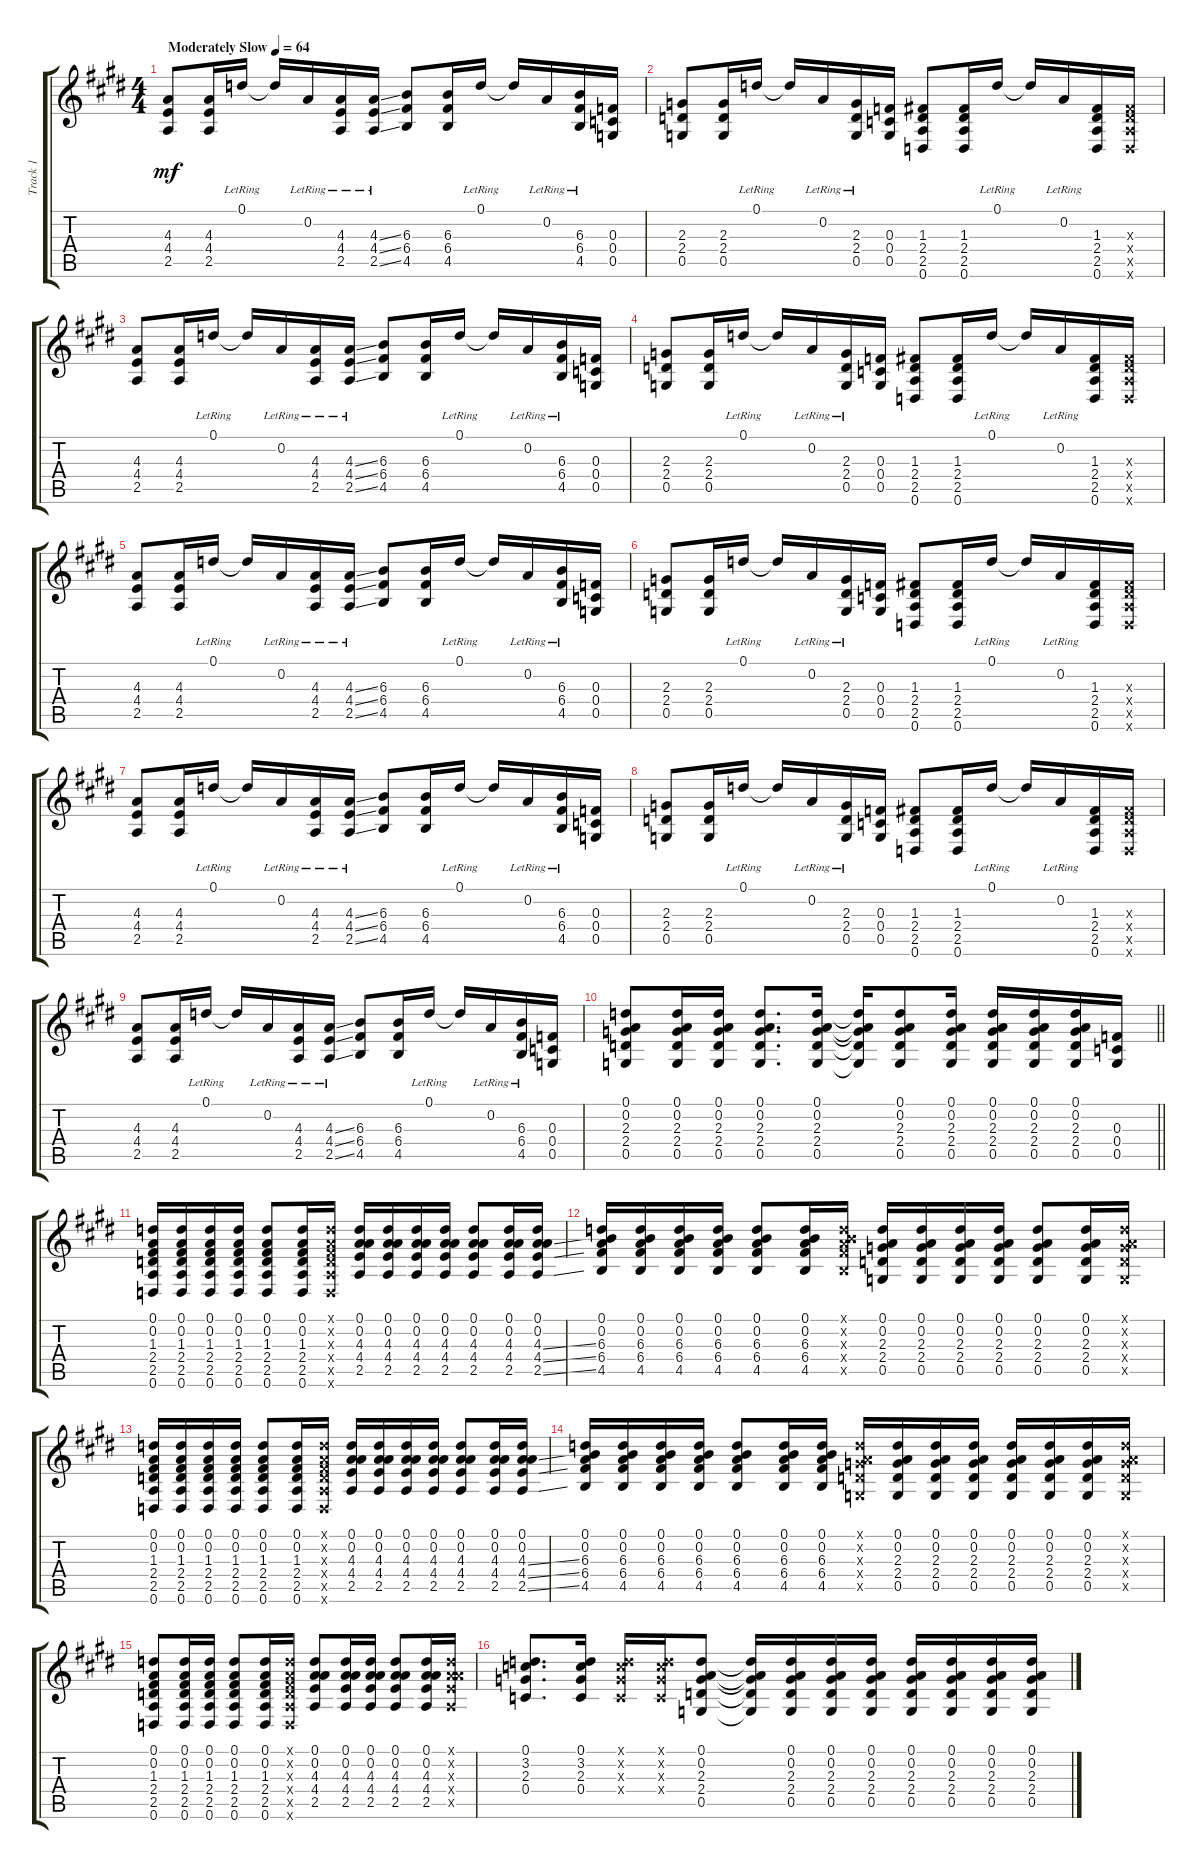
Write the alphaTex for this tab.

\track ("Track 1" "Track 1") {instrument acousticguitarsteel}
\staff {score tabs}
\tuning (D4 A3 F3 C3 G2 D2) {hide}
\ts (4 4)
\tempo (64 "Moderately Slow")
\clef g2
\ks e
(4.3 4.4 2.5).8{dy mf instrument acousticguitarsteel} (4.3 4.4 2.5).16 0.1{lr}.16 0.1{t}.16 0.2{lr}.16 (4.3{lr} 4.4{lr} 2.5{lr}).16 (4.3{ss lr} 4.4{ss lr} 2.5{ss lr}).16 (6.3 6.4 4.5).8 (6.3 6.4 4.5).16 0.1{lr}.16 0.1{t}.16 0.2{lr}.16 (6.3{lr} 6.4{lr} 4.5{lr}).16 (0.3 0.4 0.5).16 |
(2.3 2.4 0.5).8 (2.3 2.4 0.5).16 0.1{lr}.16 0.1{t}.16 0.2{lr}.16 (2.3{lr} 2.4{lr} 0.5{lr}).16 (0.3 0.4 0.5).16 (1.3 2.4 2.5 0.6).8 (1.3 2.4 2.5 0.6).16 0.1{lr}.16 0.1{t}.16 0.2{lr}.16 (1.3 2.4 2.5 0.6).16 (1.3{x} 2.4{x} 2.5{x} 0.6{x}).16 |
(4.3 4.4 2.5).8 (4.3 4.4 2.5).16 0.1{lr}.16 0.1{t}.16 0.2{lr}.16 (4.3{lr} 4.4{lr} 2.5{lr}).16 (4.3{ss lr} 4.4{ss lr} 2.5{ss lr}).16 (6.3 6.4 4.5).8 (6.3 6.4 4.5).16 0.1{lr}.16 0.1{t}.16 0.2{lr}.16 (6.3{lr} 6.4{lr} 4.5{lr}).16 (0.3 0.4 0.5).16 |
(2.3 2.4 0.5).8 (2.3 2.4 0.5).16 0.1{lr}.16 0.1{t}.16 0.2{lr}.16 (2.3{lr} 2.4{lr} 0.5{lr}).16 (0.3 0.4 0.5).16 (1.3 2.4 2.5 0.6).8 (1.3 2.4 2.5 0.6).16 0.1{lr}.16 0.1{t}.16 0.2{lr}.16 (1.3 2.4 2.5 0.6).16 (1.3{x} 2.4{x} 2.5{x} 0.6{x}).16 |
(4.3 4.4 2.5).8 (4.3 4.4 2.5).16 0.1{lr}.16 0.1{t}.16 0.2{lr}.16 (4.3{lr} 4.4{lr} 2.5{lr}).16 (4.3{ss lr} 4.4{ss lr} 2.5{ss lr}).16 (6.3 6.4 4.5).8 (6.3 6.4 4.5).16 0.1{lr}.16 0.1{t}.16 0.2{lr}.16 (6.3{lr} 6.4{lr} 4.5{lr}).16 (0.3 0.4 0.5).16 |
(2.3 2.4 0.5).8 (2.3 2.4 0.5).16 0.1{lr}.16 0.1{t}.16 0.2{lr}.16 (2.3{lr} 2.4{lr} 0.5{lr}).16 (0.3 0.4 0.5).16 (1.3 2.4 2.5 0.6).8 (1.3 2.4 2.5 0.6).16 0.1{lr}.16 0.1{t}.16 0.2{lr}.16 (1.3 2.4 2.5 0.6).16 (1.3{x} 2.4{x} 2.5{x} 0.6{x}).16 |
(4.3 4.4 2.5).8 (4.3 4.4 2.5).16 0.1{lr}.16 0.1{t}.16 0.2{lr}.16 (4.3{lr} 4.4{lr} 2.5{lr}).16 (4.3{ss lr} 4.4{ss lr} 2.5{ss lr}).16 (6.3 6.4 4.5).8 (6.3 6.4 4.5).16 0.1{lr}.16 0.1{t}.16 0.2{lr}.16 (6.3{lr} 6.4{lr} 4.5{lr}).16 (0.3 0.4 0.5).16 |
(2.3 2.4 0.5).8 (2.3 2.4 0.5).16 0.1{lr}.16 0.1{t}.16 0.2{lr}.16 (2.3{lr} 2.4{lr} 0.5{lr}).16 (0.3 0.4 0.5).16 (1.3 2.4 2.5 0.6).8 (1.3 2.4 2.5 0.6).16 0.1{lr}.16 0.1{t}.16 0.2{lr}.16 (1.3 2.4 2.5 0.6).16 (1.3{x} 2.4{x} 2.5{x} 0.6{x}).16 |
(4.3 4.4 2.5).8 (4.3 4.4 2.5).16 0.1{lr}.16 0.1{t}.16 0.2{lr}.16 (4.3{lr} 4.4{lr} 2.5{lr}).16 (4.3{ss lr} 4.4{ss lr} 2.5{ss lr}).16 (6.3 6.4 4.5).8 (6.3 6.4 4.5).16 0.1{lr}.16 0.1{t}.16 0.2{lr}.16 (6.3{lr} 6.4{lr} 4.5{lr}).16 (0.3 0.4 0.5).16 |
\barLineRight lightlight
(0.1 0.2 2.3 2.4 0.5).8 (0.1 0.2 2.3 2.4 0.5).16 (0.1 0.2 2.3 2.4 0.5).16 (0.1 0.2 2.3 2.4 0.5).8{d} (0.1 0.2 2.3 2.4 0.5).16 (0.1{t} 0.2{t} 2.3{t} 2.4{t} 0.5{t}).16 (0.1 0.2 2.3 2.4 0.5).8 (0.1 0.2 2.3 2.4 0.5).16 (0.1 0.2 2.3 2.4 0.5).16 (0.1 0.2 2.3 2.4 0.5).16 (0.1 0.2 2.3 2.4 0.5).16 (0.3 0.4 0.5).16 |
(0.1 0.2 1.3 2.4 2.5 0.6).16 (0.1 0.2 1.3 2.4 2.5 0.6).16 (0.1 0.2 1.3 2.4 2.5 0.6).16 (0.1 0.2 1.3 2.4 2.5 0.6).16 (0.1 0.2 1.3 2.4 2.5 0.6).8 (0.1 0.2 1.3 2.4 2.5 0.6).16 (0.1{x} 0.2{x} 1.3{x} 2.4{x} 2.5{x} 0.6{x}).16 (0.1 0.2 4.3 4.4 2.5).16 (0.1 0.2 4.3 4.4 2.5).16 (0.1 0.2 4.3 4.4 2.5).16 (0.1 0.2 4.3 4.4 2.5).16 (0.1 0.2 4.3 4.4 2.5).8 (0.1 0.2 4.3 4.4 2.5).16 (0.1 0.2 4.3{ss} 4.4{ss} 2.5{ss}).16 |
(0.1 0.2 6.3 6.4 4.5).16 (0.1 0.2 6.3 6.4 4.5).16 (0.1 0.2 6.3 6.4 4.5).16 (0.1 0.2 6.3 6.4 4.5).16 (0.1 0.2 6.3 6.4 4.5).8 (0.1 0.2 6.3 6.4 4.5).16 (0.1{x} 0.2{x} 6.3{x} 6.4{x} 4.5{x}).16 (0.1 0.2 2.3 2.4 0.5).16 (0.1 0.2 2.3 2.4 0.5).16 (0.1 0.2 2.3 2.4 0.5).16 (0.1 0.2 2.3 2.4 0.5).16 (0.1 0.2 2.3 2.4 0.5).8 (0.1 0.2 2.3 2.4 0.5).16 (0.1{x} 0.2{x} 2.3{x} 2.4{x} 0.5{x}).16 |
(0.1 0.2 1.3 2.4 2.5 0.6).16 (0.1 0.2 1.3 2.4 2.5 0.6).16 (0.1 0.2 1.3 2.4 2.5 0.6).16 (0.1 0.2 1.3 2.4 2.5 0.6).16 (0.1 0.2 1.3 2.4 2.5 0.6).8 (0.1 0.2 1.3 2.4 2.5 0.6).16 (0.1{x} 0.2{x} 1.3{x} 2.4{x} 2.5{x} 0.6{x}).16 (0.1 0.2 4.3 4.4 2.5).16 (0.1 0.2 4.3 4.4 2.5).16 (0.1 0.2 4.3 4.4 2.5).16 (0.1 0.2 4.3 4.4 2.5).16 (0.1 0.2 4.3 4.4 2.5).8 (0.1 0.2 4.3 4.4 2.5).16 (0.1 0.2 4.3{ss} 4.4{ss} 2.5{ss}).16 |
(0.1 0.2 6.3 6.4 4.5).16 (0.1 0.2 6.3 6.4 4.5).16 (0.1 0.2 6.3 6.4 4.5).16 (0.1 0.2 6.3 6.4 4.5).16 (0.1 0.2 6.3 6.4 4.5).8 (0.1 0.2 6.3 6.4 4.5).16 (0.1 0.2 6.3 6.4 4.5).16 (0.1{x} 0.2{x} 2.3{x} 2.4{x} 0.5{x}).16 (0.1 0.2 2.3 2.4 0.5).16 (0.1 0.2 2.3 2.4 0.5).16 (0.1 0.2 2.3 2.4 0.5).16 (0.1 0.2 2.3 2.4 0.5).16 (0.1 0.2 2.3 2.4 0.5).16 (0.1 0.2 2.3 2.4 0.5).16 (0.1{x} 0.2{x} 2.3{x} 2.4{x} 0.5{x}).16 |
(0.1 0.2 1.3 2.4 2.5 0.6).8 (0.1 0.2 1.3 2.4 2.5 0.6).16 (0.1 0.2 1.3 2.4 2.5 0.6).16 (0.1 0.2 1.3 2.4 2.5 0.6).8 (0.1 0.2 1.3 2.4 2.5 0.6).16 (0.1{x} 0.2{x} 1.3{x} 2.4{x} 2.5{x} 0.6{x}).16 (0.1 0.2 4.3 4.4 2.5).8 (0.1 0.2 4.3 4.4 2.5).16 (0.1 0.2 4.3 4.4 2.5).16 (0.1 0.2 4.3 4.4 2.5).8 (0.1 0.2 4.3 4.4 2.5).16 (0.1{x} 0.2{x} 4.3{x} 4.4{x} 2.5{x}).16 |
(0.1 3.2 2.3 0.4).8{d} (0.1 3.2 2.3 0.4).16 (0.1{x} 3.2{x} 2.3{x} 0.4{x}).16 (0.1{x} 3.2{x} 2.3{x} 0.4{x}).16 (0.1 0.2 2.3 2.4 0.5).8 (0.1{t} 0.2{t} 2.3{t} 2.4{t} 0.5{t}).16 (0.1 0.2 2.3 2.4 0.5).16 (0.1 0.2 2.3 2.4 0.5).16 (0.1 0.2 2.3 2.4 0.5).16 (0.1 0.2 2.3 2.4 0.5).16 (0.1 0.2 2.3 2.4 0.5).16 (0.1 0.2 2.3 2.4 0.5).16 (0.1 0.2 2.3 2.4 0.5).16
